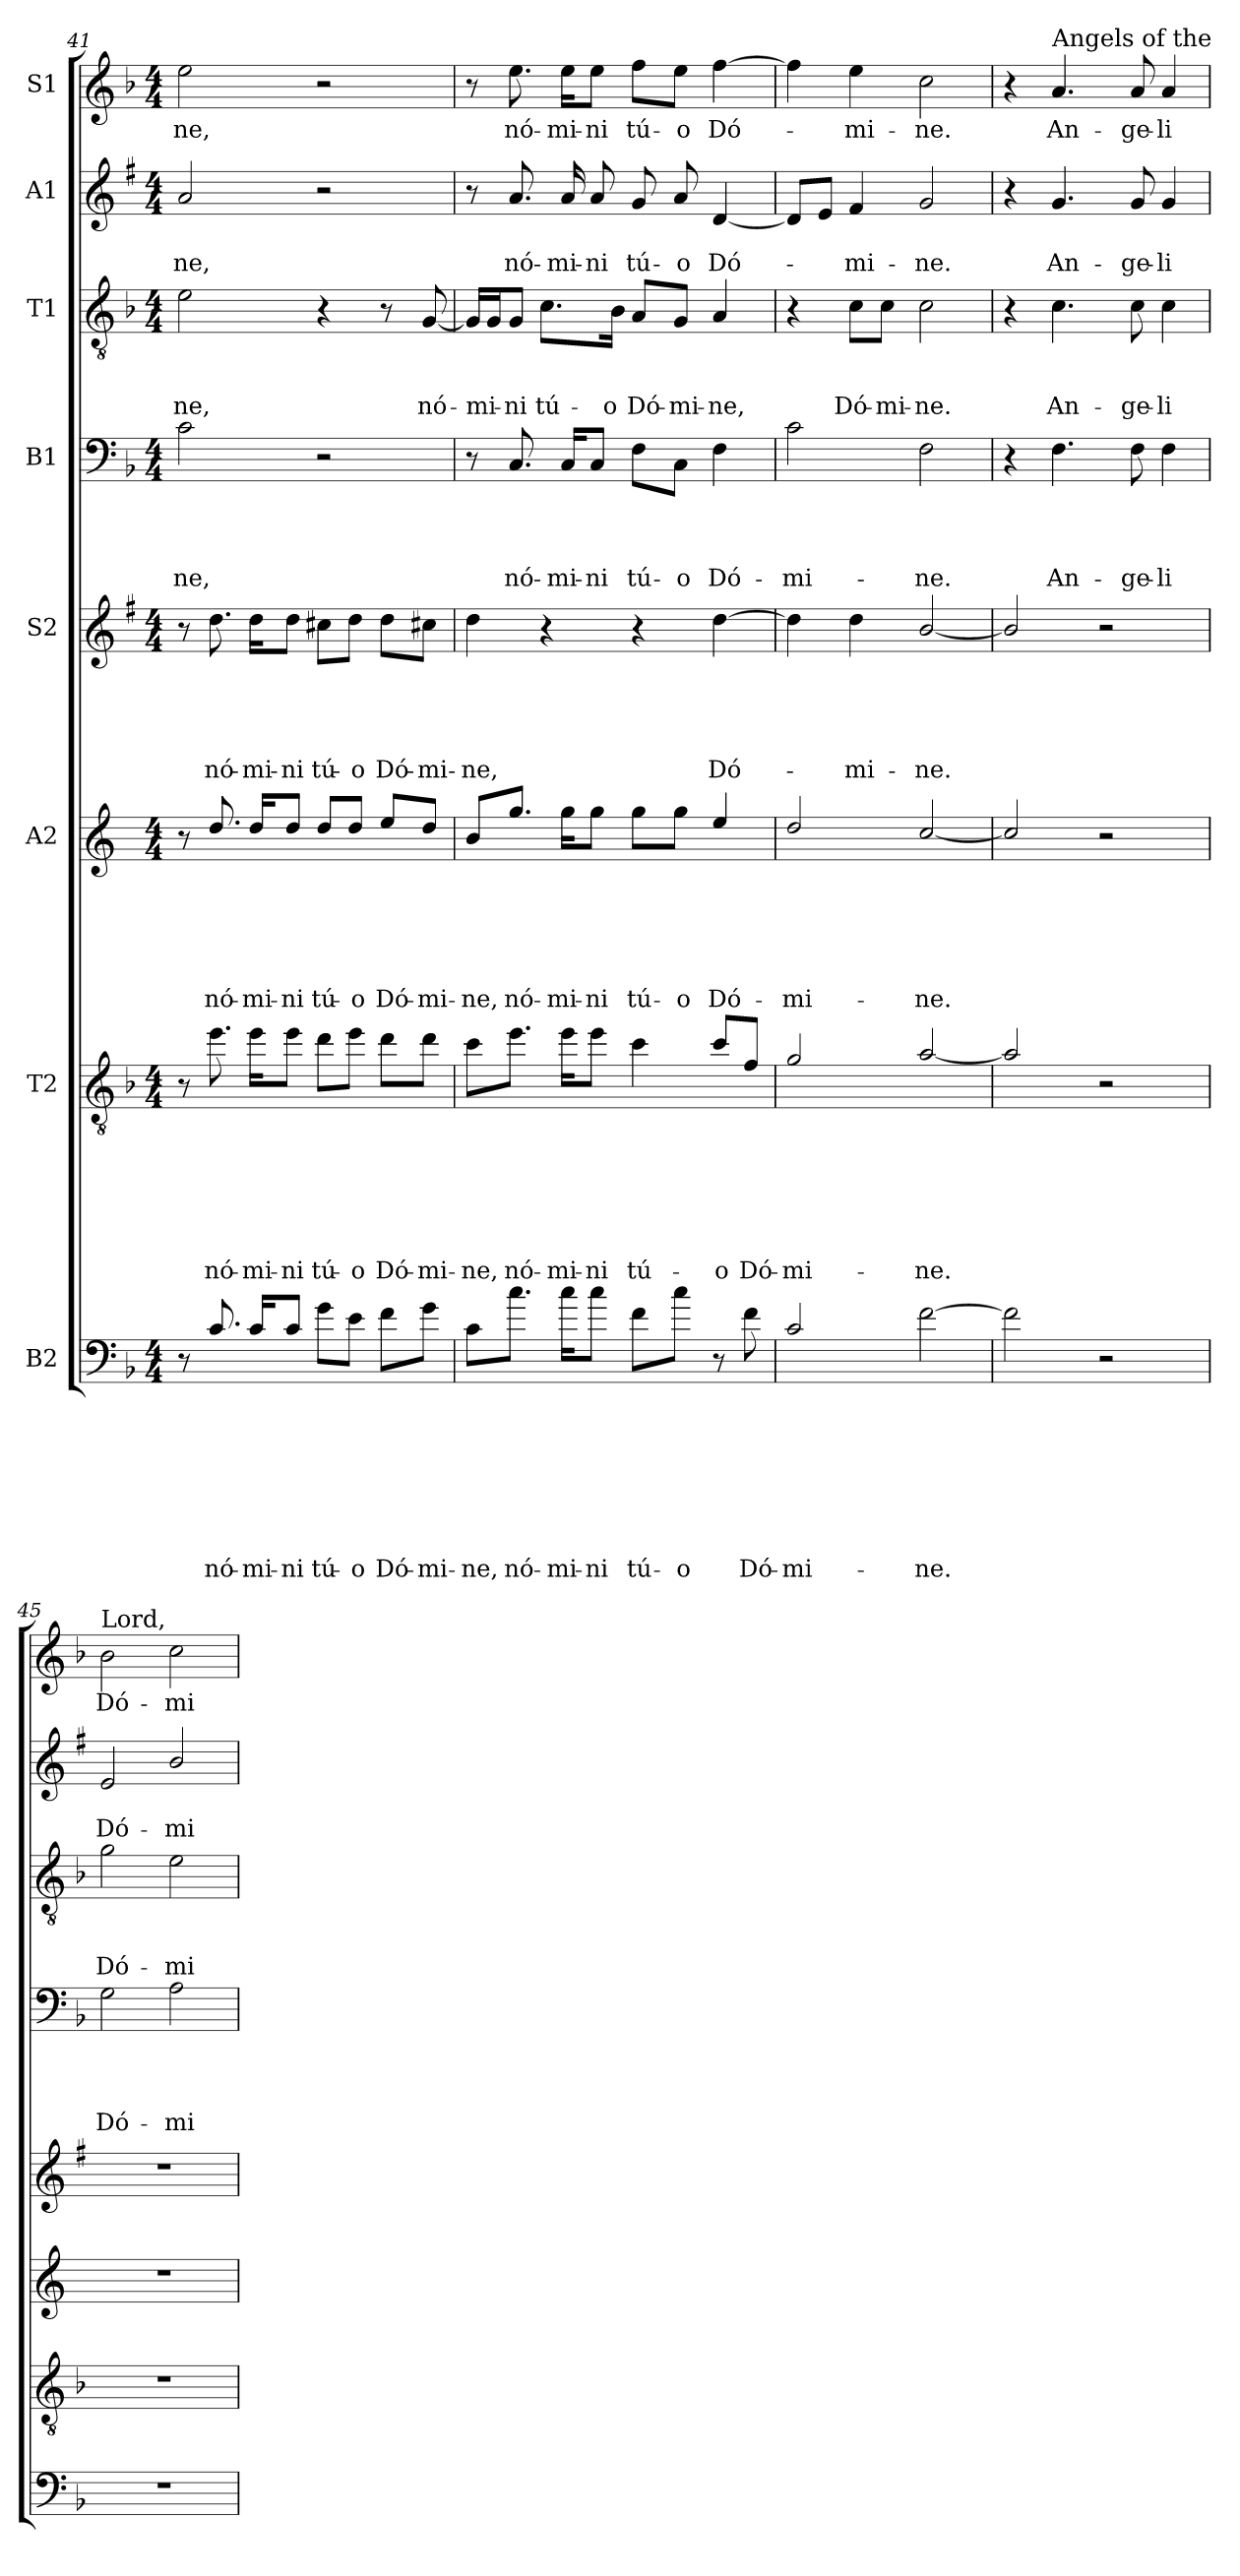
**kern	**text	**text	**text	**text	**text	**text	**text	**text	**kern	**text	**text	**text	**text	**text	**text	**text	**kern	**text	**text	**text	**text	**text	**text	**kern	**text	**text	**text	**text	**text	**kern	**text	**text	**text	**text	**kern	**text	**text	**text	**kern	**text	**text	**kern	**text
*part8	*part8	*part8	*part8	*part8	*part8	*part8	*part8	*part8	*part7	*part7	*part7	*part7	*part7	*part7	*part7	*part7	*part6	*part6	*part6	*part6	*part6	*part6	*part6	*part5	*part5	*part5	*part5	*part5	*part5	*part4	*part4	*part4	*part4	*part4	*part3	*part3	*part3	*part3	*part2	*part2	*part2	*part1	*part1
*staff8	*staff8	*staff8	*staff8	*staff8	*staff8	*staff8	*staff8	*staff8	*staff7	*staff7	*staff7	*staff7	*staff7	*staff7	*staff7	*staff7	*staff6	*staff6	*staff6	*staff6	*staff6	*staff6	*staff6	*staff5	*staff5	*staff5	*staff5	*staff5	*staff5	*staff4	*staff4	*staff4	*staff4	*staff4	*staff3	*staff3	*staff3	*staff3	*staff2	*staff2	*staff2	*staff1	*staff1
*I"B2	*	*	*	*	*	*	*	*	*I"T2	*	*	*	*	*	*	*	*I"A2	*	*	*	*	*	*	*I"S2	*	*	*	*	*	*I"B1	*	*	*	*	*I"T1	*	*	*	*I"A1	*	*	*I"S1	*
*clefF4	*	*	*	*	*	*	*	*	*clefGv2	*	*	*	*	*	*	*	*clefG2	*	*	*	*	*	*	*clefG2	*	*	*	*	*	*clefF4	*	*	*	*	*clefGv2	*	*	*	*clefG2	*	*	*clefG2	*
*ITrd7c12	*	*	*	*	*	*	*	*	*ITrd8c14	*	*	*	*	*	*	*	*ITrd4c7	*	*	*	*	*	*	*ITrd1c2	*	*	*	*	*	*	*	*	*	*	*	*	*	*	*ITrd1c2	*	*	*	*
*k[b-]	*	*	*	*	*	*	*	*	*k[b-]	*	*	*	*	*	*	*	*k[b-]	*	*	*	*	*	*	*k[b-]	*	*	*	*	*	*k[b-]	*	*	*	*	*k[b-]	*	*	*	*k[b-]	*	*	*k[b-]	*
*F:	*	*	*	*	*	*	*	*	*F:	*	*	*	*	*	*	*	*F:	*	*	*	*	*	*	*F:	*	*	*	*	*	*F:	*	*	*	*	*F:	*	*	*	*F:	*	*	*F:	*
*M4/4	*	*	*	*	*	*	*	*	*M4/4	*	*	*	*	*	*	*	*M4/4	*	*	*	*	*	*	*M4/4	*	*	*	*	*	*M4/4	*	*	*	*	*M4/4	*	*	*	*M4/4	*	*	*M4/4	*
=41	=41	=41	=41	=41	=41	=41	=41	=41	=41	=41	=41	=41	=41	=41	=41	=41	=41	=41	=41	=41	=41	=41	=41	=41	=41	=41	=41	=41	=41	=41	=41	=41	=41	=41	=41	=41	=41	=41	=41	=41	=41	=41	=41
!	!	!	!	!	!	!	!	!	!	!	!	!	!	!	!	!	!	!	!	!	!	!	!	!	!	!	!	!	!	!	!	!	!	!LO:LY:b	!	!	!	!LO:LY:b	!	!	!LO:LY:b	!	!LO:LY:b
8r	.	.	.	.	.	.	.	.	8r	.	.	.	.	.	.	.	8r	.	.	.	.	.	.	8r	.	.	.	.	.	2c\	.	.	.	-ne,	2e\	.	.	-ne,	2g/	.	-ne,	2ee\	-ne,
!	!	!	!	!	!	!	!	!LO:LY:b	!	!	!	!	!	!	!	!LO:LY:b	!	!	!	!	!	!	!LO:LY:b	!	!	!	!	!	!LO:LY:b	!	!	!	!	!	!	!	!	!	!	!	!	!	!
8.C/	.	.	.	.	.	.	.	nó-	8.e\	.	.	.	.	.	.	nó-	8.g/	.	.	.	.	.	nó-	8.cc\	.	.	.	.	nó-	.	.	.	.	.	.	.	.	.	.	.	.	.	.
!	!	!	!	!	!	!	!	!LO:LY:b	!	!	!	!	!	!	!	!LO:LY:b	!	!	!	!	!	!	!LO:LY:b	!	!	!	!	!	!LO:LY:b	!	!	!	!	!	!	!	!	!	!	!	!	!	!
16C/KL	.	.	.	.	.	.	.	-mi-	16e\KL	.	.	.	.	.	.	-mi-	16g/KL	.	.	.	.	.	-mi-	16cc\KL	.	.	.	.	-mi-	.	.	.	.	.	.	.	.	.	.	.	.	.	.
!	!	!	!	!	!	!	!	!LO:LY:b	!	!	!	!	!	!	!	!LO:LY:b	!	!	!	!	!	!	!LO:LY:b	!	!	!	!	!	!LO:LY:b	!	!	!	!	!	!	!	!	!	!	!	!	!	!
8C/J	.	.	.	.	.	.	.	-ni	8e\J	.	.	.	.	.	.	-ni	8g/J	.	.	.	.	.	-ni	8cc\J	.	.	.	.	-ni	.	.	.	.	.	.	.	.	.	.	.	.	.	.
!	!	!	!	!	!	!	!	!LO:LY:b	!	!	!	!	!	!	!	!LO:LY:b	!	!	!	!	!	!	!LO:LY:b	!	!	!	!	!	!LO:LY:b	!	!	!	!	!	!	!	!	!	!	!	!	!	!
8G\L	.	.	.	.	.	.	.	tú-	8d\L	.	.	.	.	.	.	tú-	8g/L	.	.	.	.	.	tú-	8bn\L	.	.	.	.	tú-	2r	.	.	.	.	4r	.	.	.	2r	.	.	2r	.
!	!	!	!	!	!	!	!	!LO:LY:b	!	!	!	!	!	!	!	!LO:LY:b	!	!	!	!	!	!	!LO:LY:b	!	!	!	!	!	!LO:LY:b	!	!	!	!	!	!	!	!	!	!	!	!	!	!
8E\J	.	.	.	.	.	.	.	-o	8e\J	.	.	.	.	.	.	-o	8g/J	.	.	.	.	.	-o	8cc\J	.	.	.	.	-o	.	.	.	.	.	.	.	.	.	.	.	.	.	.
!	!	!	!	!	!	!	!	!LO:LY:b	!	!	!	!	!	!	!	!LO:LY:b	!	!	!	!	!	!	!LO:LY:b	!	!	!	!	!	!LO:LY:b	!	!	!	!	!	!	!	!	!	!	!	!	!	!
8F\L	.	.	.	.	.	.	.	Dó-	8d\L	.	.	.	.	.	.	Dó-	8a/L	.	.	.	.	.	Dó-	8cc\L	.	.	.	.	Dó-	.	.	.	.	.	8r	.	.	.	.	.	.	.	.
!	!	!	!	!	!	!	!	!LO:LY:b	!	!	!	!	!	!	!	!LO:LY:b	!	!	!	!	!	!	!LO:LY:b	!	!	!	!	!	!LO:LY:b	!	!	!	!	!	!	!	!	!LO:LY:b	!	!	!	!	!
8G\J	.	.	.	.	.	.	.	-mi-	8d\J	.	.	.	.	.	.	-mi-	8g/J	.	.	.	.	.	-mi-	8bn\J	.	.	.	.	-mi-	.	.	.	.	.	[8G/	.	.	nó-	.	.	.	.	.
=42	=42	=42	=42	=42	=42	=42	=42	=42	=42	=42	=42	=42	=42	=42	=42	=42	=42	=42	=42	=42	=42	=42	=42	=42	=42	=42	=42	=42	=42	=42	=42	=42	=42	=42	=42	=42	=42	=42	=42	=42	=42	=42	=42
!	!	!	!	!	!	!	!	!LO:LY:b	!	!	!	!	!	!	!	!LO:LY:b	!	!	!	!	!	!	!LO:LY:b	!	!	!	!	!	!LO:LY:b	!	!	!	!	!	!	!	!	!	!	!	!	!	!
8C\L	.	.	.	.	.	.	.	-ne,	8c\L	.	.	.	.	.	.	-ne,	8e/L	.	.	.	.	.	-ne,	4cc\	.	.	.	.	-ne,	8r	.	.	.	.	16G/LL]	.	.	.	8r	.	.	8r	.
!	!	!	!	!	!	!	!	!	!	!	!	!	!	!	!	!	!	!	!	!	!	!	!	!	!	!	!	!	!	!	!	!	!	!	!	!	!	!LO:LY:b	!	!	!	!	!
.	.	.	.	.	.	.	.	.	.	.	.	.	.	.	.	.	.	.	.	.	.	.	.	.	.	.	.	.	.	.	.	.	.	.	16G/J	.	.	-mi-	.	.	.	.	.
!	!	!	!	!	!	!	!	!LO:LY:b	!	!	!	!	!	!	!	!LO:LY:b	!	!	!	!	!	!	!LO:LY:b	!	!	!	!	!	!	!	!	!	!	!LO:LY:b	!	!	!	!LO:LY:b	!	!	!LO:LY:b	!	!LO:LY:b
8.c\J	.	.	.	.	.	.	.	nó-	8.e\J	.	.	.	.	.	.	nó-	8.cc/J	.	.	.	.	.	nó-	.	.	.	.	.	.	8.C/	.	.	.	nó-	8G/J	.	.	-ni	8.g/	.	nó-	8.ee\	nó-
!	!	!	!	!	!	!	!	!	!	!	!	!	!	!	!	!	!	!	!	!	!	!	!	!	!	!	!	!	!	!	!	!	!	!	!	!	!	!LO:LY:b	!	!	!	!	!
.	.	.	.	.	.	.	.	.	.	.	.	.	.	.	.	.	.	.	.	.	.	.	.	4r	.	.	.	.	.	.	.	.	.	.	8.c\L	.	.	tú-	.	.	.	.	.
!	!	!	!	!	!	!	!	!LO:LY:b	!	!	!	!	!	!	!	!LO:LY:b	!	!	!	!	!	!	!LO:LY:b	!	!	!	!	!	!	!	!	!	!	!LO:LY:b	!	!	!	!	!	!	!LO:LY:b	!	!LO:LY:b
16c\KL	.	.	.	.	.	.	.	-mi-	16e\KL	.	.	.	.	.	.	-mi-	16cc\KL	.	.	.	.	.	-mi-	.	.	.	.	.	.	16C/KL	.	.	.	-mi-	.	.	.	.	16g/	.	-mi-	16ee\KL	-mi-
!	!	!	!	!	!	!	!	!LO:LY:b	!	!	!	!	!	!	!	!LO:LY:b	!	!	!	!	!	!	!LO:LY:b	!	!	!	!	!	!	!	!	!	!	!LO:LY:b	!	!	!	!	!	!	!LO:LY:b	!	!LO:LY:b
8c\J	.	.	.	.	.	.	.	-ni	8e\J	.	.	.	.	.	.	-ni	8cc\J	.	.	.	.	.	-ni	.	.	.	.	.	.	8C/J	.	.	.	-ni	.	.	.	.	8g/	.	-ni	8ee\J	-ni
!	!	!	!	!	!	!	!	!	!	!	!	!	!	!	!	!	!	!	!	!	!	!	!	!	!	!	!	!	!	!	!	!	!	!	!	!	!	!LO:LY:b	!	!	!	!	!
.	.	.	.	.	.	.	.	.	.	.	.	.	.	.	.	.	.	.	.	.	.	.	.	.	.	.	.	.	.	.	.	.	.	.	16B-\Jk	.	.	-o	.	.	.	.	.
!	!	!	!	!	!	!	!	!LO:LY:b	!	!	!	!	!	!	!	!LO:LY:b	!	!	!	!	!	!	!LO:LY:b	!	!	!	!	!	!	!	!	!	!	!LO:LY:b	!	!	!	!LO:LY:b	!	!	!LO:LY:b	!	!LO:LY:b
8F\L	.	.	.	.	.	.	.	tú-	4c\	.	.	.	.	.	.	tú-	8cc\L	.	.	.	.	.	tú-	4r	.	.	.	.	.	8F\L	.	.	.	tú-	8A/L	.	.	Dó-	8f/	.	tú-	8ff\L	tú-
!	!	!	!	!	!	!	!	!LO:LY:b	!	!	!	!	!	!	!	!	!	!	!	!	!	!	!LO:LY:b	!	!	!	!	!	!	!	!	!	!	!LO:LY:b	!	!	!	!LO:LY:b	!	!	!LO:LY:b	!	!LO:LY:b
8c\J	.	.	.	.	.	.	.	-o	.	.	.	.	.	.	.	.	8cc\J	.	.	.	.	.	-o	.	.	.	.	.	.	8C\J	.	.	.	-o	8G/J	.	.	-mi-	8g/	.	-o	8ee\J	-o
!	!	!	!	!	!	!	!	!	!	!	!	!	!	!	!	!LO:LY:b	!	!	!	!	!	!	!LO:LY:b	!	!	!	!	!	!LO:LY:b	!	!	!	!	!LO:LY:b	!	!	!	!LO:LY:b	!	!	!LO:LY:b	!	!LO:LY:b
8r	.	.	.	.	.	.	.	.	8c/L	.	.	.	.	.	.	-o	4a/	.	.	.	.	.	Dó-	[4cc\	.	.	.	.	Dó-	4F\	.	.	.	Dó-	4A/	.	.	-ne,	[4c/	.	Dó-	[4ff\	Dó-
!	!	!	!	!	!	!	!	!LO:LY:b	!	!	!	!	!	!	!	!LO:LY:b	!	!	!	!	!	!	!	!	!	!	!	!	!	!	!	!	!	!	!	!	!	!	!	!	!	!	!
8F\	.	.	.	.	.	.	.	Dó-	8F/J	.	.	.	.	.	.	Dó-	.	.	.	.	.	.	.	.	.	.	.	.	.	.	.	.	.	.	.	.	.	.	.	.	.	.	.
!!LO:PB:g=z
=43	=43	=43	=43	=43	=43	=43	=43	=43	=43	=43	=43	=43	=43	=43	=43	=43	=43	=43	=43	=43	=43	=43	=43	=43	=43	=43	=43	=43	=43	=43	=43	=43	=43	=43	=43	=43	=43	=43	=43	=43	=43	=43	=43
!	!	!	!	!	!	!	!	!LO:LY:b	!	!	!	!	!	!	!	!LO:LY:b	!	!	!	!	!	!	!LO:LY:b	!	!	!	!	!	!	!	!	!	!	!LO:LY:b	!	!	!	!	!	!	!	!	!
2C/	.	.	.	.	.	.	.	-mi-	2G/	.	.	.	.	.	.	-mi-	2g/	.	.	.	.	.	-mi-	4cc\]	.	.	.	.	.	2c\	.	.	.	-mi-	4r	.	.	.	8c/L]	.	.	4ff\]	.
.	.	.	.	.	.	.	.	.	.	.	.	.	.	.	.	.	.	.	.	.	.	.	.	.	.	.	.	.	.	.	.	.	.	.	.	.	.	.	8d/J	.	.	.	.
!	!	!	!	!	!	!	!	!	!	!	!	!	!	!	!	!	!	!	!	!	!	!	!	!	!	!	!	!	!LO:LY:b	!	!	!	!	!	!	!	!	!LO:LY:b	!	!	!LO:LY:b	!	!LO:LY:b
.	.	.	.	.	.	.	.	.	.	.	.	.	.	.	.	.	.	.	.	.	.	.	.	4cc\	.	.	.	.	-mi-	.	.	.	.	.	8c\L	.	.	Dó-	4e/	.	-mi-	4ee\	-mi-
!	!	!	!	!	!	!	!	!	!	!	!	!	!	!	!	!	!	!	!	!	!	!	!	!	!	!	!	!	!	!	!	!	!	!	!	!	!	!LO:LY:b	!	!	!	!	!
.	.	.	.	.	.	.	.	.	.	.	.	.	.	.	.	.	.	.	.	.	.	.	.	.	.	.	.	.	.	.	.	.	.	.	8c\J	.	.	-mi-	.	.	.	.	.
!	!	!	!	!	!	!	!	!LO:LY:b	!	!	!	!	!	!	!	!LO:LY:b	!	!	!	!	!	!	!LO:LY:b	!	!	!	!	!	!LO:LY:b	!	!	!	!	!LO:LY:b	!	!	!	!LO:LY:b	!	!	!LO:LY:b	!	!LO:LY:b
[2F\	.	.	.	.	.	.	.	-ne.	[2A/	.	.	.	.	.	.	-ne.	[2f/	.	.	.	.	.	-ne.	[2a/	.	.	.	.	-ne.	2F\	.	.	.	-ne.	2c\	.	.	-ne.	2f/	.	-ne.	2cc\	-ne.
=44	=44	=44	=44	=44	=44	=44	=44	=44	=44	=44	=44	=44	=44	=44	=44	=44	=44	=44	=44	=44	=44	=44	=44	=44	=44	=44	=44	=44	=44	=44	=44	=44	=44	=44	=44	=44	=44	=44	=44	=44	=44	=44	=44
2F\]	.	.	.	.	.	.	.	.	2A/]	.	.	.	.	.	.	.	2f/]	.	.	.	.	.	.	2a/]	.	.	.	.	.	4r	.	.	.	.	4r	.	.	.	4r	.	.	4r	.
!	!	!	!	!	!	!	!	!	!	!	!	!	!	!	!	!	!	!	!	!	!	!	!	!	!	!	!	!	!	!	!	!	!	!	!	!	!	!	!	!	!	!LO:TX:a:t=Angels of the	!
!	!	!	!	!	!	!	!	!	!	!	!	!	!	!	!	!	!	!	!	!	!	!	!	!	!	!	!	!	!	!	!	!	!	!LO:LY:b	!	!	!	!LO:LY:b	!	!	!LO:LY:b	!	!LO:LY:b
.	.	.	.	.	.	.	.	.	.	.	.	.	.	.	.	.	.	.	.	.	.	.	.	.	.	.	.	.	.	4.F\	.	.	.	An-	4.c\	.	.	An-	4.f/	.	An-	4.a/	An-
2r	.	.	.	.	.	.	.	.	2r	.	.	.	.	.	.	.	2r	.	.	.	.	.	.	2r	.	.	.	.	.	.	.	.	.	.	.	.	.	.	.	.	.	.	.
!	!	!	!	!	!	!	!	!	!	!	!	!	!	!	!	!	!	!	!	!	!	!	!	!	!	!	!	!	!	!	!	!	!	!LO:LY:b	!	!	!	!LO:LY:b	!	!	!LO:LY:b	!	!LO:LY:b
.	.	.	.	.	.	.	.	.	.	.	.	.	.	.	.	.	.	.	.	.	.	.	.	.	.	.	.	.	.	8F\	.	.	.	-ge-	8c\	.	.	-ge-	8f/	.	-ge-	8a/	-ge-
!	!	!	!	!	!	!	!	!	!	!	!	!	!	!	!	!	!	!	!	!	!	!	!	!	!	!	!	!	!	!	!	!	!	!LO:LY:b	!	!	!	!LO:LY:b	!	!	!LO:LY:b	!	!LO:LY:b
.	.	.	.	.	.	.	.	.	.	.	.	.	.	.	.	.	.	.	.	.	.	.	.	.	.	.	.	.	.	4F\	.	.	.	-li	4c\	.	.	-li	4f/	.	-li	4a/	-li
=45	=45	=45	=45	=45	=45	=45	=45	=45	=45	=45	=45	=45	=45	=45	=45	=45	=45	=45	=45	=45	=45	=45	=45	=45	=45	=45	=45	=45	=45	=45	=45	=45	=45	=45	=45	=45	=45	=45	=45	=45	=45	=45	=45
!	!	!	!	!	!	!	!	!	!	!	!	!	!	!	!	!	!	!	!	!	!	!	!	!	!	!	!	!	!	!	!	!	!	!	!	!	!	!	!	!	!	!LO:TX:a:t=Lord,	!
!	!	!	!	!	!	!	!	!	!	!	!	!	!	!	!	!	!	!	!	!	!	!	!	!	!	!	!	!	!	!	!	!	!	!LO:LY:b	!	!	!	!LO:LY:b	!	!	!LO:LY:b	!	!LO:LY:b
1r	.	.	.	.	.	.	.	.	1r	.	.	.	.	.	.	.	1r	.	.	.	.	.	.	1r	.	.	.	.	.	2G\	.	.	.	Dó-	2g\	.	.	Dó-	2d/	.	Dó-	2b-\	Dó-
!	!	!	!	!	!	!	!	!	!	!	!	!	!	!	!	!	!	!	!	!	!	!	!	!	!	!	!	!	!	!	!	!	!	!LO:LY:b	!	!	!	!LO:LY:b	!	!	!LO:LY:b	!	!LO:LY:b
.	.	.	.	.	.	.	.	.	.	.	.	.	.	.	.	.	.	.	.	.	.	.	.	.	.	.	.	.	.	2A\	.	.	.	-mi-	2e\	.	.	-mi-	2a/	.	-mi-	2cc\	-mi-
=	=	=	=	=	=	=	=	=	=	=	=	=	=	=	=	=	=	=	=	=	=	=	=	=	=	=	=	=	=	=	=	=	=	=	=	=	=	=	=	=	=	=	=
*-	*-	*-	*-	*-	*-	*-	*-	*-	*-	*-	*-	*-	*-	*-	*-	*-	*-	*-	*-	*-	*-	*-	*-	*-	*-	*-	*-	*-	*-	*-	*-	*-	*-	*-	*-	*-	*-	*-	*-	*-	*-	*-	*-
